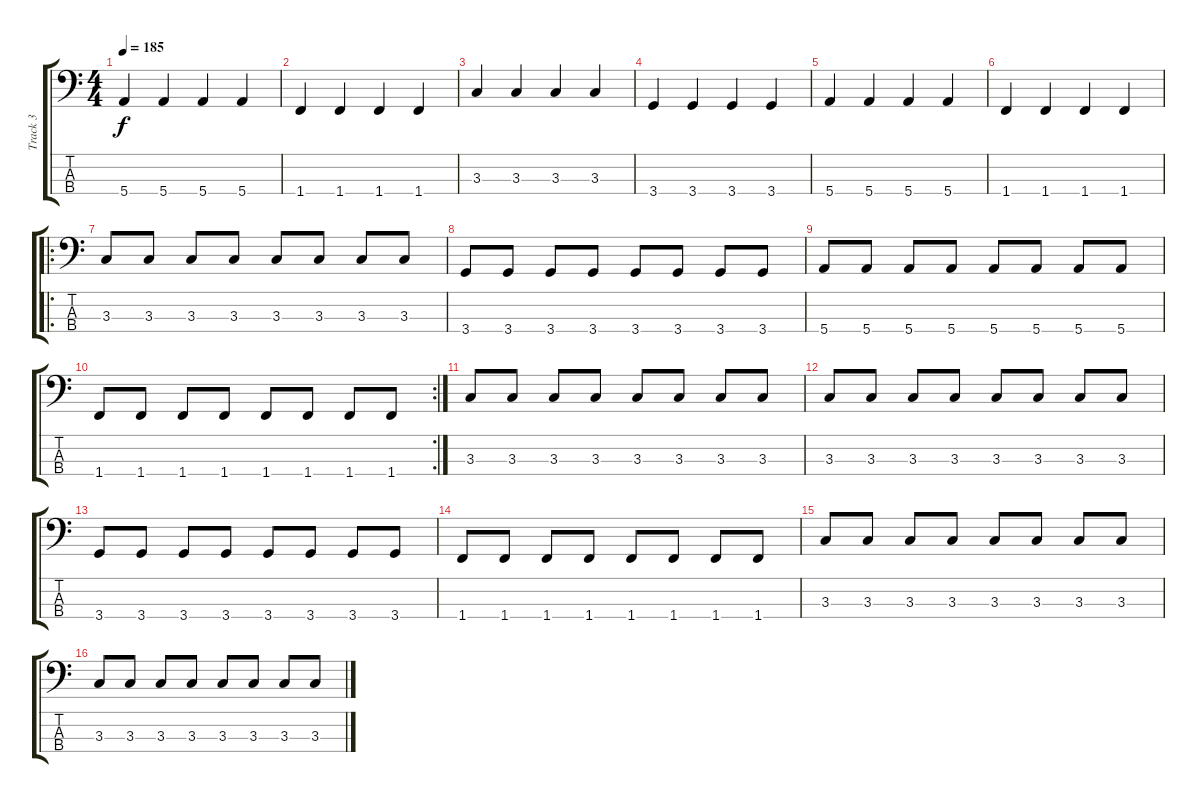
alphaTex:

\track ("Track 3" "Track 3") {instrument electricbasspick}
\staff {score tabs}
\tuning (G2 D2 A1 E1) {hide}
\ts (4 4)
\tempo 185
\clef f4
\ks c
5.4.4{dy f} 5.4.4 5.4.4 5.4.4 |
1.4.4 1.4.4 1.4.4 1.4.4 |
3.3.4 3.3.4 3.3.4 3.3.4 |
3.4.4 3.4.4 3.4.4 3.4.4 |
5.4.4 5.4.4 5.4.4 5.4.4 |
1.4.4 1.4.4 1.4.4 1.4.4 |
\ro
3.3.8 3.3.8 3.3.8 3.3.8 3.3.8 3.3.8 3.3.8 3.3.8 |
3.4.8 3.4.8 3.4.8 3.4.8 3.4.8 3.4.8 3.4.8 3.4.8 |
5.4.8 5.4.8 5.4.8 5.4.8 5.4.8 5.4.8 5.4.8 5.4.8 |
\rc 2
1.4.8 1.4.8 1.4.8 1.4.8 1.4.8 1.4.8 1.4.8 1.4.8 |
3.3.8 3.3.8 3.3.8 3.3.8 3.3.8 3.3.8 3.3.8 3.3.8 |
3.3.8 3.3.8 3.3.8 3.3.8 3.3.8 3.3.8 3.3.8 3.3.8 |
3.4.8 3.4.8 3.4.8 3.4.8 3.4.8 3.4.8 3.4.8 3.4.8 |
1.4.8 1.4.8 1.4.8 1.4.8 1.4.8 1.4.8 1.4.8 1.4.8 |
3.3.8 3.3.8 3.3.8 3.3.8 3.3.8 3.3.8 3.3.8 3.3.8 |
3.3.8 3.3.8 3.3.8 3.3.8 3.3.8 3.3.8 3.3.8 3.3.8
